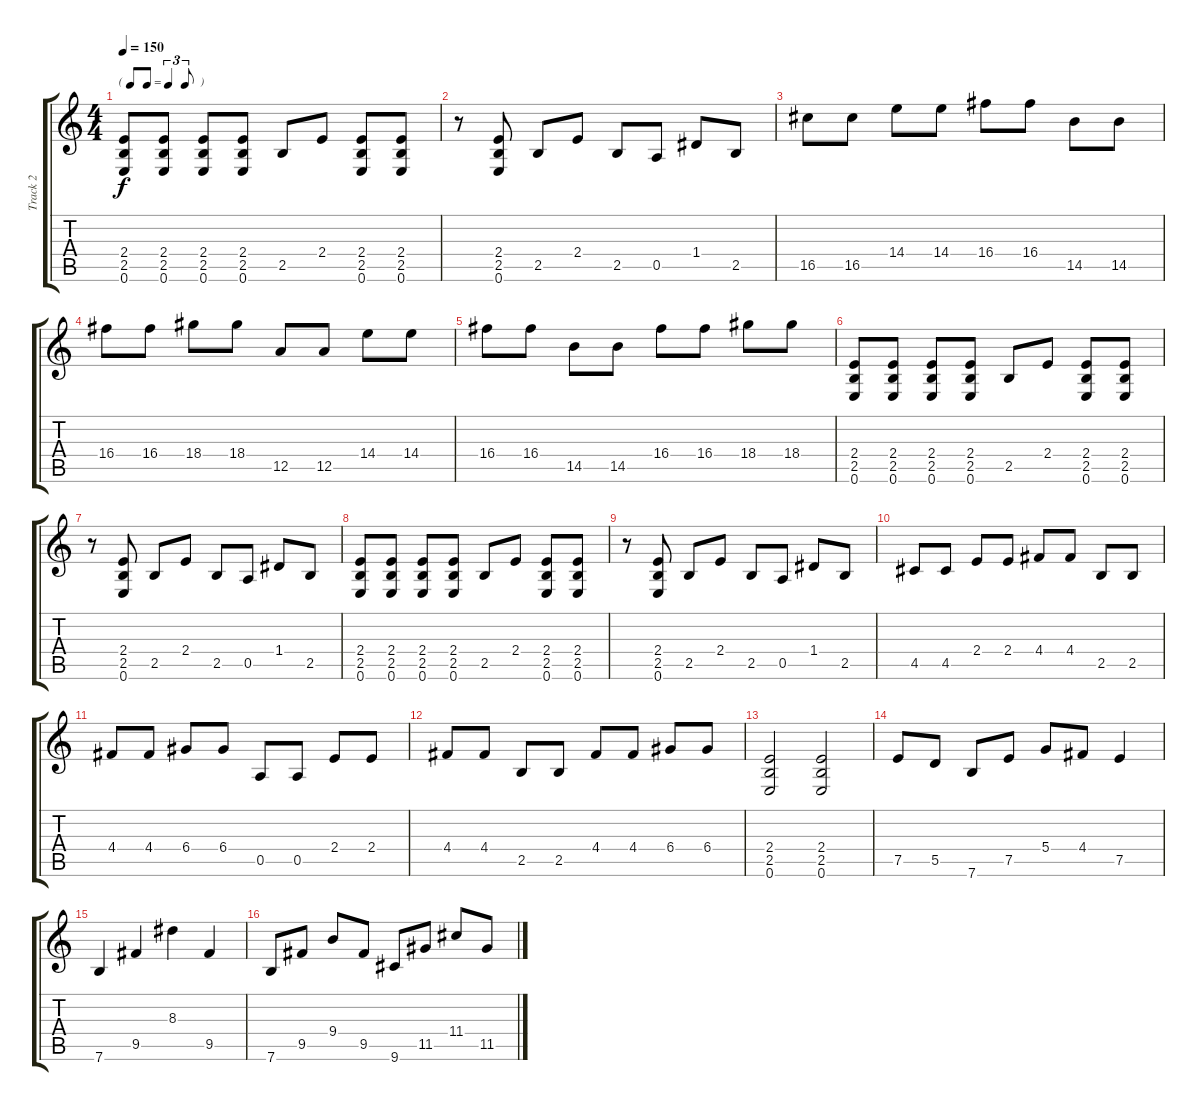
\track ("Track 2" "Track 2") {instrument distortionguitar}
\staff {score tabs}
\tuning (E4 B3 G3 D3 A2 E2) {hide}
\ts (4 4)
\tf triplet8th
\tempo 150
\clef g2
\ks c
(2.4 2.5 0.6).8{dy f} (2.4 2.5 0.6).8 (2.4 2.5 0.6).8 (2.4 2.5 0.6).8 2.5.8 2.4.8 (2.4 2.5 0.6).8 (2.4 2.5 0.6).8 |
r.8 (2.4 2.5 0.6).8 2.5.8 2.4.8 2.5.8 0.5.8 1.4.8 2.5.8 |
16.5.8 16.5.8 14.4.8 14.4.8 16.4.8 16.4.8 14.5.8 14.5.8 |
16.4.8 16.4.8 18.4.8 18.4.8 12.5.8 12.5.8 14.4.8 14.4.8 |
16.4.8 16.4.8 14.5.8 14.5.8 16.4.8 16.4.8 18.4.8 18.4.8 |
(2.4 2.5 0.6).8 (2.4 2.5 0.6).8 (2.4 2.5 0.6).8 (2.4 2.5 0.6).8 2.5.8 2.4.8 (2.4 2.5 0.6).8 (2.4 2.5 0.6).8 |
r.8 (2.4 2.5 0.6).8 2.5.8 2.4.8 2.5.8 0.5.8 1.4.8 2.5.8 |
(2.4 2.5 0.6).8 (2.4 2.5 0.6).8 (2.4 2.5 0.6).8 (2.4 2.5 0.6).8 2.5.8 2.4.8 (2.4 2.5 0.6).8 (2.4 2.5 0.6).8 |
r.8 (2.4 2.5 0.6).8 2.5.8 2.4.8 2.5.8 0.5.8 1.4.8 2.5.8 |
4.5.8 4.5.8 2.4.8 2.4.8 4.4.8 4.4.8 2.5.8 2.5.8 |
4.4.8 4.4.8 6.4.8 6.4.8 0.5.8 0.5.8 2.4.8 2.4.8 |
4.4.8 4.4.8 2.5.8 2.5.8 4.4.8 4.4.8 6.4.8 6.4.8 |
(2.4 2.5 0.6).2 (2.4 2.5 0.6).2 |
7.5.8 5.5.8 7.6.8 7.5.8 5.4.8 4.4.8 7.5.4 |
7.6.4 9.5.4 8.3.4 9.5.4 |
7.6.8 9.5.8 9.4.8 9.5.8 9.6.8 11.5.8 11.4.8 11.5.8
